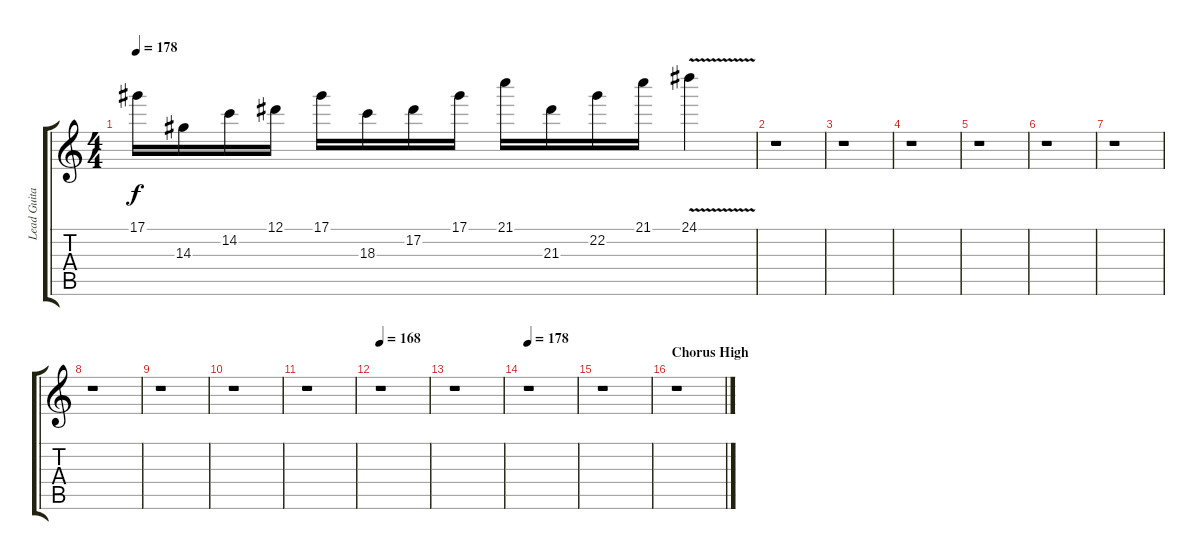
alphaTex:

\track ("Lead Guitar 2 - Henjo Richter" "Lead Guita") {instrument overdrivenguitar}
\staff {score tabs}
\tuning (Eb4 Bb3 Gb3 Db3 Ab2 Eb2) {hide}
\ts (4 4)
\tempo 178
\clef g2
\ks c
17.1.16{dy f} 14.3.16 14.2.16 12.1.16 17.1.16 18.3.16 17.2.16 17.1.16 21.1.16 21.3.16 22.2.16 21.1.16 24.1{v}.4 |
r.1 |
r.1 |
r.1 |
r.1 |
r.1 |
r.1 |
r.1 |
r.1 |
r.1 |
r.1 |
\tempo 168
r.1 |
r.1 |
\tempo 178
r.1 |
r.1 |
\section ("" "Chorus High")
r.1
